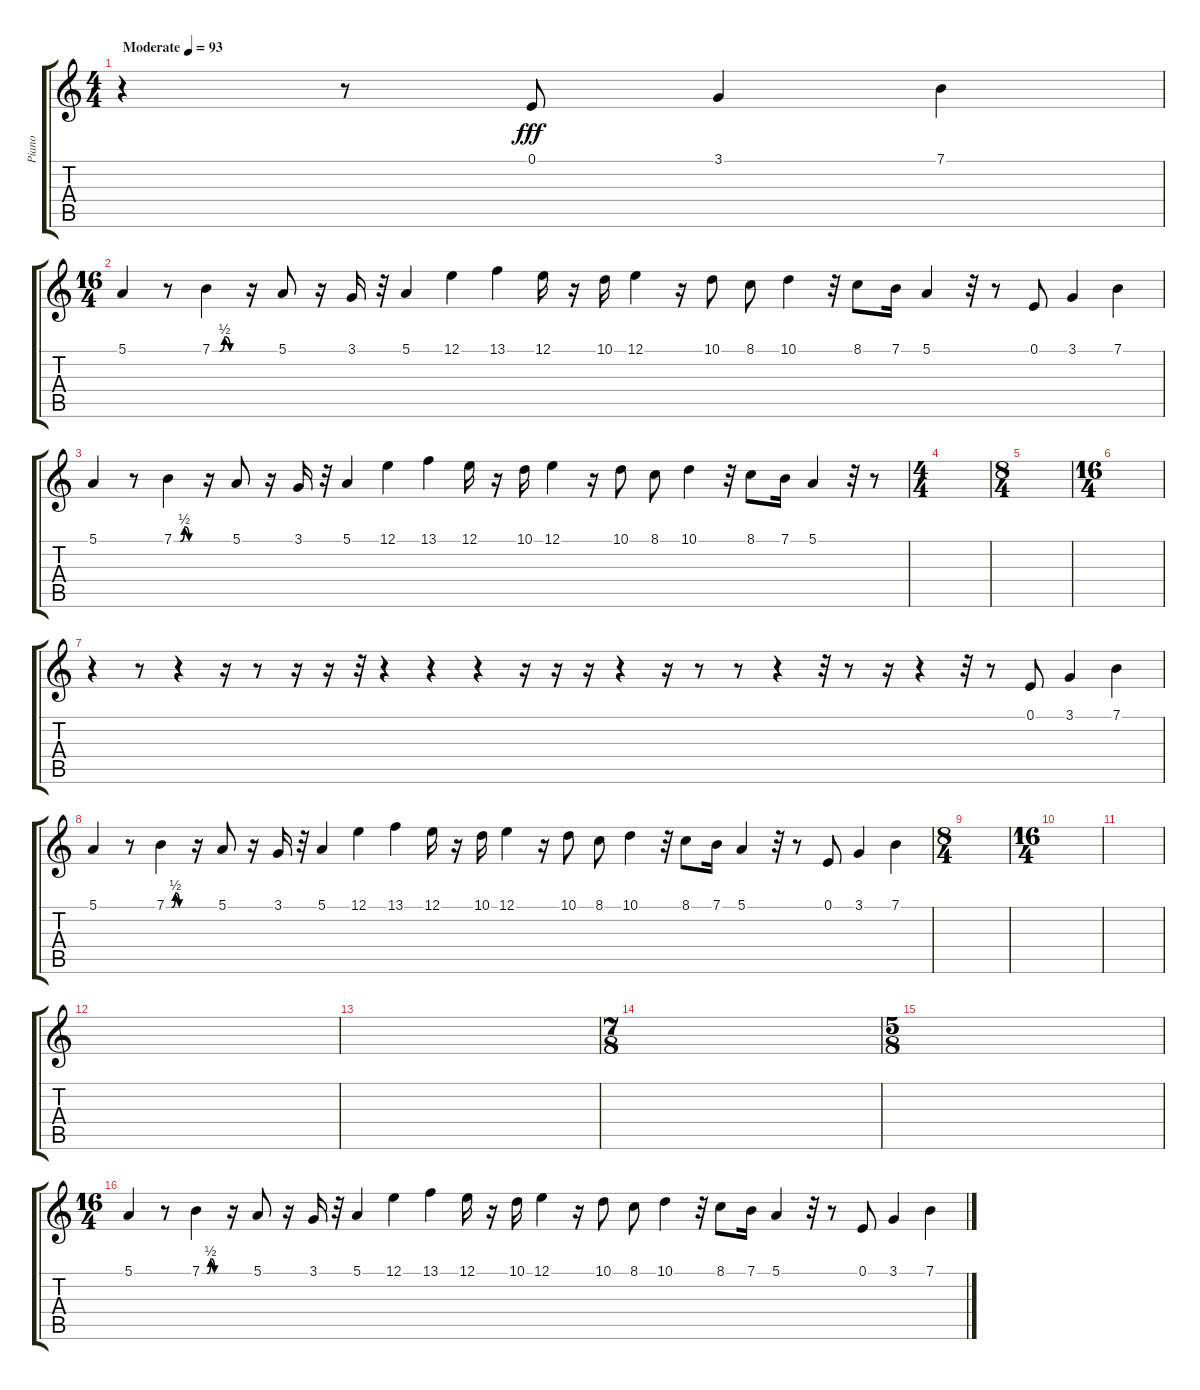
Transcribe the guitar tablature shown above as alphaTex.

\track ("Piano" "Piano") {solo instrument stringensemble1}
\staff {score tabs}
\tuning (E4 B3 G3 D3 A2 E2) {hide}
\ts (4 4)
\tempo (93 "Moderate")
\clef g2
\ks c
r.4{dy fff instrument stringensemble1} r.8 0.1.8 3.1.4 7.1.4 |
\ts (16 4)
5.1.4 r.8 7.1{be (custom 0 0 15 0 25 2 36 0 45 0 60 0)}.4 r.16 5.1.8 r.16 3.1.16 r.32 5.1.4 12.1.4 13.1.4 12.1.16 r.16 10.1.16 12.1.4 r.16 10.1.8 8.1.8 10.1.4 r.32 8.1.8 7.1.16 5.1.4 r.32 r.8 0.1.8 3.1.4 7.1.4 |
5.1.4 r.8 7.1{be (custom 0 0 15 0 25 2 36 0 45 0 60 0)}.4 r.16 5.1.8 r.16 3.1.16 r.32 5.1.4 12.1.4 13.1.4 12.1.16 r.16 10.1.16 12.1.4 r.16 10.1.8 8.1.8 10.1.4 r.32 8.1.8 7.1.16 5.1.4 r.32 r.8 |
\ts (4 4)
|
\ts (8 4)
|
\ts (16 4)
|
r.4 r.8 r.4 r.16 r.8 r.16 r.16 r.32 r.4 r.4 r.4 r.16 r.16 r.16 r.4 r.16 r.8 r.8 r.4 r.32 r.8 r.16 r.4 r.32 r.8 0.1.8 3.1.4 7.1.4 |
5.1.4 r.8 7.1{be (custom 0 0 15 0 25 2 36 0 45 0 60 0)}.4 r.16 5.1.8 r.16 3.1.16 r.32 5.1.4 12.1.4 13.1.4 12.1.16 r.16 10.1.16 12.1.4 r.16 10.1.8 8.1.8 10.1.4 r.32 8.1.8 7.1.16 5.1.4 r.32 r.8 0.1.8 3.1.4 7.1.4 |
\ts (8 4)
|
\ts (16 4)
|
|
|
|
\ts (7 8)
|
\ts (5 8)
|
\ts (16 4)
5.1.4 r.8 7.1{be (custom 0 0 15 0 25 2 36 0 45 0 60 0)}.4 r.16 5.1.8 r.16 3.1.16 r.32 5.1.4 12.1.4 13.1.4 12.1.16 r.16 10.1.16 12.1.4 r.16 10.1.8 8.1.8 10.1.4 r.32 8.1.8 7.1.16 5.1.4 r.32 r.8 0.1.8 3.1.4 7.1.4
